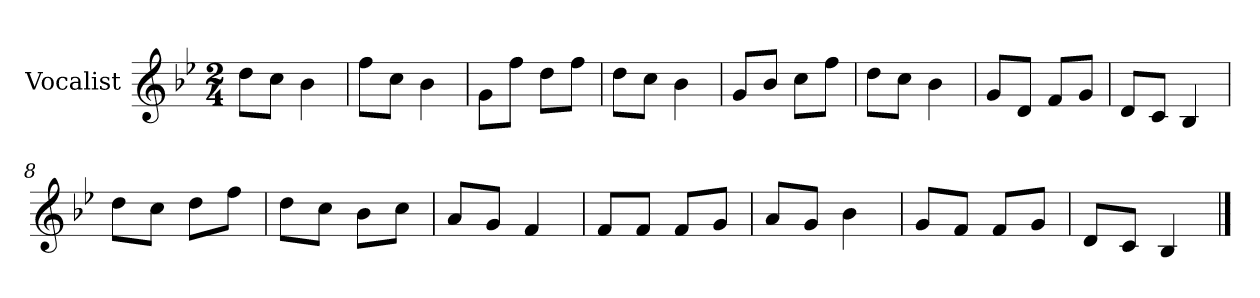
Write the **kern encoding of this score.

**kern
*part1
*staff1
*I"Vocalist
*k[b-e-]
*B-:
*M2/4
=
8ddL
8ccJ
4b-
=1
8ffL
8ccJ
4b-
=2
8gL
8ffJ
8ddL
8ffJ
=3
8ddL
8ccJ
4b-
=4
8gL
8b-J
8ccL
8ffJ
=5
8ddL
8ccJ
4b-
=6
8gL
8dJ
8fL
8gJ
=7
8dL
8cJ
4B-
=8
8ddL
8ccJ
8ddL
8ffJ
=9
8ddL
8ccJ
8b-L
8ccJ
=10
8aL
8gJ
4f
=11
8fL
8fJ
8fL
8gJ
=12
8aL
8gJ
4b-
=13
8gL
8fJ
8fL
8gJ
=14
8dL
8cJ
4B-
==
*-
